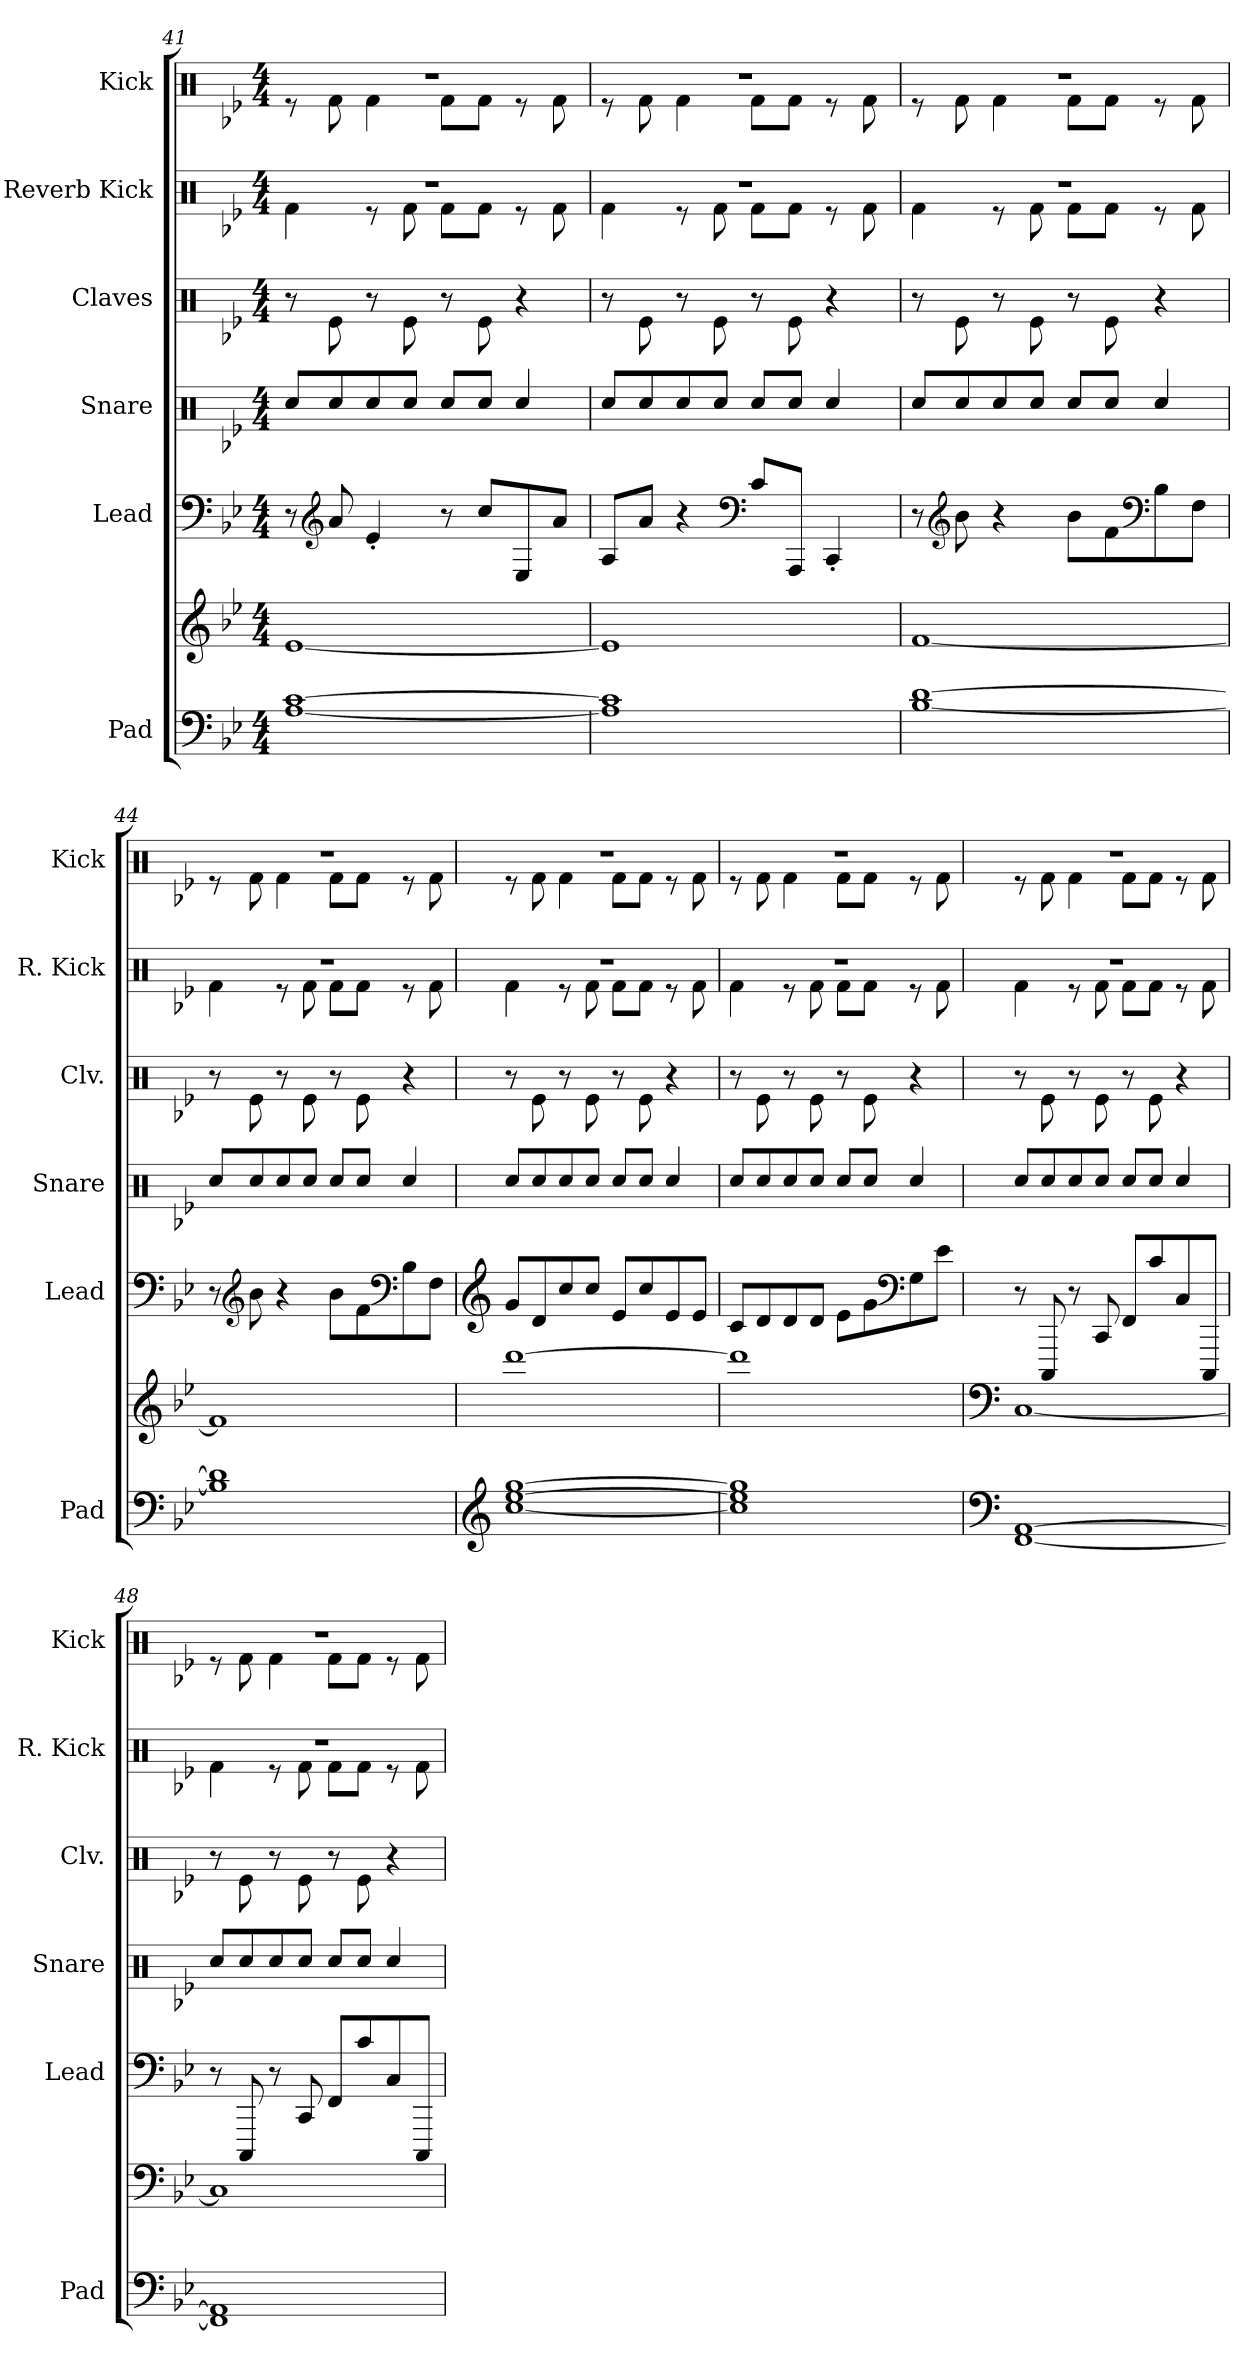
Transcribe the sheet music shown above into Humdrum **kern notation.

**kern	**kern	**kern	**kern	**kern	**kern	**kern
*part6	*part6	*part5	*part4	*part3	*part2	*part1
*staff7	*staff6	*staff5	*staff4	*staff3	*staff2	*staff1
*I"Pad	*	*I"Lead	*I"Snare	*I"Claves	*I"Reverb Kick	*I"Kick
*I'Pad	*	*I'Lead	*I'Snare	*I'Clv.	*I'R. Kick	*I'Kick
*clefF4	*clefG2	*clefF4	*clefX	*clefX	*clefX	*clefX
*k[b-e-]	*k[b-e-]	*k[b-e-]	*k[b-e-]	*k[b-e-]	*k[b-e-]	*k[b-e-]
*M4/4	*M4/4	*M4/4	*M4/4	*M4/4	*M4/4	*M4/4
=41	=41	=41	=41	=41	=41	=41
*	*	*	*	*	*^	*^
[1A [1c	[1e-	8r	8Rcc/L	8r	1r	4Rf\	1r	8r
*	*	*clefG2	*	*	*	*	*	*
.	.	8a/	8Rcc/	8Re\	.	.	.	8Rf\
.	.	4e-'/	8Rcc/	8r	.	8r	.	4Rf\
.	.	.	8Rcc/J	8Re\	.	8Rf\	.	.
.	.	8r	8Rcc/L	8r	.	8Rf\L	.	8Rf\L
.	.	8cc/L	8Rcc/J	8Re\	.	8Rf\J	.	8Rf\J
.	.	8E-/	4Rcc/	4r	.	8r	.	8r
.	.	8a/J	.	.	.	8Rf\	.	8Rf\
=42	=42	=42	=42	=42	=42	=42	=42	=42
1A] 1c]	1e-]	8A/L	8Rcc/L	8r	1r	4Rf\	1r	8r
.	.	8a/J	8Rcc/	8Re\	.	.	.	8Rf\
.	.	4r	8Rcc/	8r	.	8r	.	4Rf\
.	.	.	8Rcc/J	8Re\	.	8Rf\	.	.
*	*	*clefF4	*	*	*	*	*	*
.	.	8c/L	8Rcc/L	8r	.	8Rf\L	.	8Rf\L
.	.	8AAA/J	8Rcc/J	8Re\	.	8Rf\J	.	8Rf\J
.	.	4CC'/	4Rcc/	4r	.	8r	.	8r
.	.	.	.	.	.	8Rf\	.	8Rf\
=43	=43	=43	=43	=43	=43	=43	=43	=43
[1B- [1d	[1f	8r	8Rcc/L	8r	1r	4Rf\	1r	8r
*	*	*clefG2	*	*	*	*	*	*
.	.	8b-\	8Rcc/	8Re\	.	.	.	8Rf\
.	.	4r	8Rcc/	8r	.	8r	.	4Rf\
.	.	.	8Rcc/J	8Re\	.	8Rf\	.	.
.	.	8b-\L	8Rcc/L	8r	.	8Rf\L	.	8Rf\L
.	.	8f\	8Rcc/J	8Re\	.	8Rf\J	.	8Rf\J
*	*	*clefF4	*	*	*	*	*	*
.	.	8B-\	4Rcc/	4r	.	8r	.	8r
.	.	8F\J	.	.	.	8Rf\	.	8Rf\
!!LO:PB:g=z	!!
=44	=44	=44	=44	=44	=44	=44	=44	=44
1B-] 1d]	1f]	8r	8Rcc/L	8r	1r	4Rf\	1r	8r
*	*	*clefG2	*	*	*	*	*	*
.	.	8b-\	8Rcc/	8Re\	.	.	.	8Rf\
.	.	4r	8Rcc/	8r	.	8r	.	4Rf\
.	.	.	8Rcc/J	8Re\	.	8Rf\	.	.
.	.	8b-\L	8Rcc/L	8r	.	8Rf\L	.	8Rf\L
.	.	8f\	8Rcc/J	8Re\	.	8Rf\J	.	8Rf\J
*	*	*clefF4	*	*	*	*	*	*
.	.	8B-\	4Rcc/	4r	.	8r	.	8r
.	.	8F\J	.	.	.	8Rf\	.	8Rf\
=45	=45	=45	=45	=45	=45	=45	=45	=45
*clefG2	*	*clefG2	*	*	*	*	*	*
[1cc [1ee- [1gg	[1ddd	8g/L	8Rcc/L	8r	1r	4Rf\	1r	8r
.	.	8d/	8Rcc/	8Re\	.	.	.	8Rf\
.	.	8cc/	8Rcc/	8r	.	8r	.	4Rf\
.	.	8cc/J	8Rcc/J	8Re\	.	8Rf\	.	.
.	.	8e-/L	8Rcc/L	8r	.	8Rf\L	.	8Rf\L
.	.	8cc/	8Rcc/J	8Re\	.	8Rf\J	.	8Rf\J
.	.	8e-/	4Rcc/	4r	.	8r	.	8r
.	.	8e-/J	.	.	.	8Rf\	.	8Rf\
=46	=46	=46	=46	=46	=46	=46	=46	=46
1cc] 1ee-] 1gg]	1ddd]	8c/L	8Rcc/L	8r	1r	4Rf\	1r	8r
.	.	8d/	8Rcc/	8Re\	.	.	.	8Rf\
.	.	8d/	8Rcc/	8r	.	8r	.	4Rf\
.	.	8d/J	8Rcc/J	8Re\	.	8Rf\	.	.
.	.	8e-\L	8Rcc/L	8r	.	8Rf\L	.	8Rf\L
.	.	8g\	8Rcc/J	8Re\	.	8Rf\J	.	8Rf\J
*	*	*clefF4	*	*	*	*	*	*
.	.	8G\	4Rcc/	4r	.	8r	.	8r
.	.	8e-\J	.	.	.	8Rf\	.	8Rf\
=47	=47	=47	=47	=47	=47	=47	=47	=47
*clefF4	*clefF4	*	*	*	*	*	*	*
[1FF [1AA	[1C	8r	8Rcc/L	8r	1r	4Rf\	1r	8r
.	.	8CCC/	8Rcc/	8Re\	.	.	.	8Rf\
.	.	8r	8Rcc/	8r	.	8r	.	4Rf\
.	.	8CC/	8Rcc/J	8Re\	.	8Rf\	.	.
.	.	8FF/L	8Rcc/L	8r	.	8Rf\L	.	8Rf\L
.	.	8c/	8Rcc/J	8Re\	.	8Rf\J	.	8Rf\J
.	.	8C/	4Rcc/	4r	.	8r	.	8r
.	.	8CCC/J	.	.	.	8Rf\	.	8Rf\
!!LO:LB:g=z	!!
=48	=48	=48	=48	=48	=48	=48	=48	=48
1FF] 1AA]	1C]	8r	8Rcc/L	8r	1r	4Rf\	1r	8r
.	.	8CCC/	8Rcc/	8Re\	.	.	.	8Rf\
.	.	8r	8Rcc/	8r	.	8r	.	4Rf\
.	.	8CC/	8Rcc/J	8Re\	.	8Rf\	.	.
.	.	8FF/L	8Rcc/L	8r	.	8Rf\L	.	8Rf\L
.	.	8c/	8Rcc/J	8Re\	.	8Rf\J	.	8Rf\J
.	.	8C/	4Rcc/	4r	.	8r	.	8r
.	.	8CCC/J	.	.	.	8Rf\	.	8Rf\
*	*	*	*	*	*v	*v	*	*
*	*	*	*	*	*	*v	*v
=	=	=	=	=	=	=
*-	*-	*-	*-	*-	*-	*-
